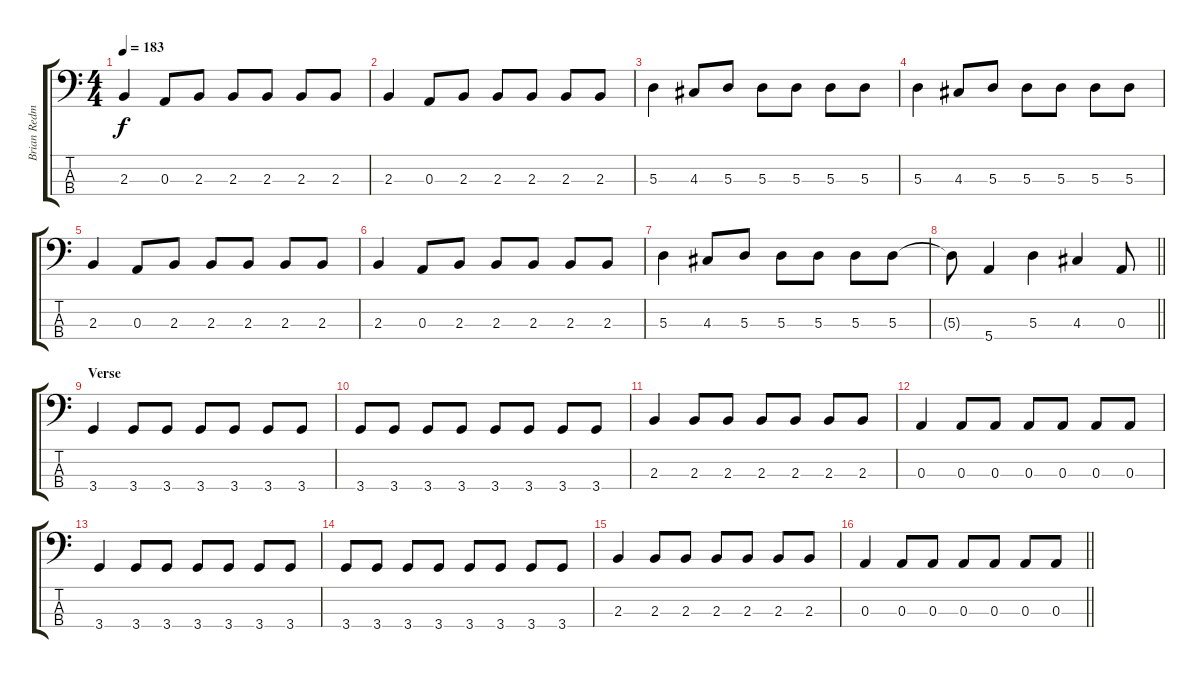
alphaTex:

\track ("Brian Redman" "Brian Redm") {instrument electricbassfinger}
\staff {score tabs}
\tuning (G2 D2 A1 E1) {hide}
\ts (4 4)
\tempo 183
\clef f4
\ks c
2.3.4{dy f} 0.3.8 2.3.8 2.3.8 2.3.8 2.3.8 2.3.8 |
2.3.4 0.3.8 2.3.8 2.3.8 2.3.8 2.3.8 2.3.8 |
5.3.4 4.3.8 5.3.8 5.3.8 5.3.8 5.3.8 5.3.8 |
5.3.4 4.3.8 5.3.8 5.3.8 5.3.8 5.3.8 5.3.8 |
2.3.4 0.3.8 2.3.8 2.3.8 2.3.8 2.3.8 2.3.8 |
2.3.4 0.3.8 2.3.8 2.3.8 2.3.8 2.3.8 2.3.8 |
5.3.4 4.3.8 5.3.8 5.3.8 5.3.8 5.3.8 5.3.8 |
\barLineRight lightlight
5.3{t}.8 5.4.4 5.3.4 4.3.4 0.3.8 |
\section ("" "Verse")
3.4.4 3.4.8 3.4.8 3.4.8 3.4.8 3.4.8 3.4.8 |
3.4.8 3.4.8 3.4.8 3.4.8 3.4.8 3.4.8 3.4.8 3.4.8 |
2.3.4 2.3.8 2.3.8 2.3.8 2.3.8 2.3.8 2.3.8 |
0.3.4 0.3.8 0.3.8 0.3.8 0.3.8 0.3.8 0.3.8 |
3.4.4 3.4.8 3.4.8 3.4.8 3.4.8 3.4.8 3.4.8 |
3.4.8 3.4.8 3.4.8 3.4.8 3.4.8 3.4.8 3.4.8 3.4.8 |
2.3.4 2.3.8 2.3.8 2.3.8 2.3.8 2.3.8 2.3.8 |
\barLineRight lightlight
0.3.4 0.3.8 0.3.8 0.3.8 0.3.8 0.3.8 0.3.8
